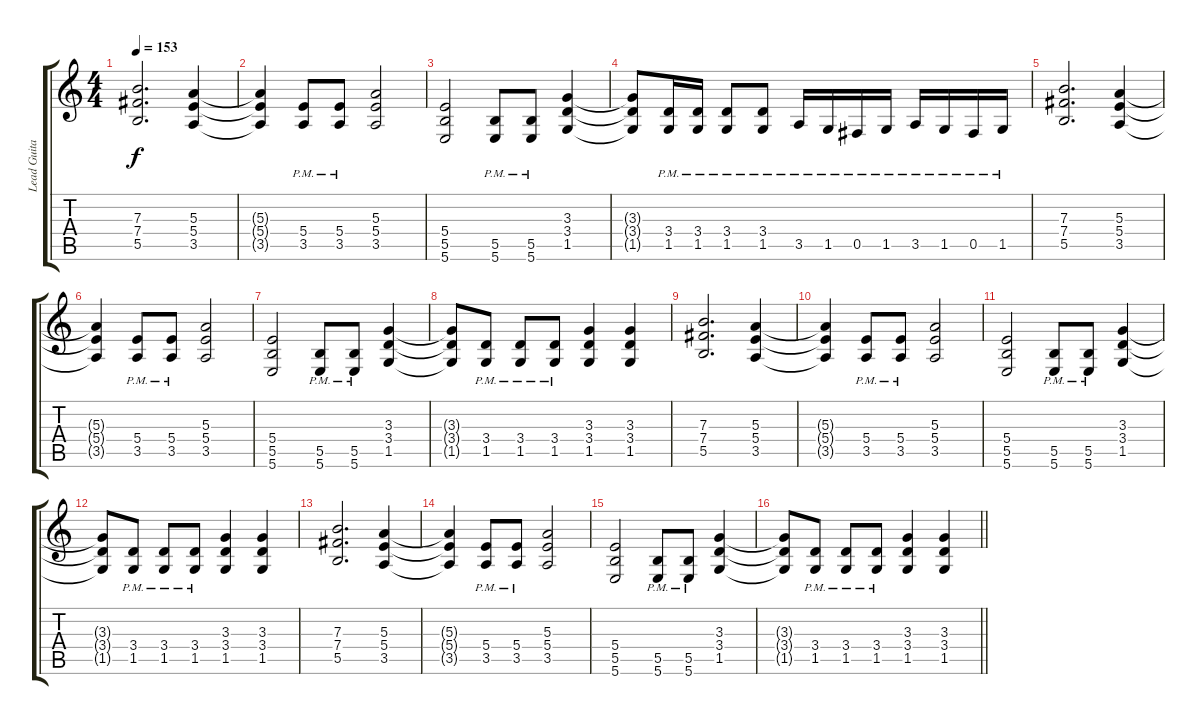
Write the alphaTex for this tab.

\track ("Lead Guitar" "Lead Guita") {instrument distortionguitar}
\staff {score tabs}
\tuning (Db4 Ab3 E3 B2 Gb2 B1) {hide}
\ts (4 4)
\tempo 153
\clef g2
\ks c
(7.3 7.4 5.5).2{d dy f} (5.3 5.4 3.5).4 |
(5.3{t} 5.4{t} 3.5{t}).4 (5.4{pm} 3.5{pm}).8 (5.4{pm} 3.5{pm}).8 (5.3 5.4 3.5).2 |
(5.4 5.5 5.6).2 (5.5{pm} 5.6{pm}).8 (5.5{pm} 5.6{pm}).8 (3.3 3.4 1.5).4 |
(3.3{t} 3.4{t} 1.5{t}).8 (3.4{pm} 1.5{pm}).16 (3.4{pm} 1.5{pm}).16 (3.4{pm} 1.5{pm}).8 (3.4{pm} 1.5{pm}).8 3.5{pm}.16 1.5{pm}.16 0.5{pm}.16 1.5{pm}.16 3.5{pm}.16 1.5{pm}.16 0.5{pm}.16 1.5{pm}.16 |
(7.3 7.4 5.5).2{d} (5.3 5.4 3.5).4 |
(5.3{t} 5.4{t} 3.5{t}).4 (5.4{pm} 3.5{pm}).8 (5.4{pm} 3.5{pm}).8 (5.3 5.4 3.5).2 |
(5.4 5.5 5.6).2 (5.5{pm} 5.6{pm}).8 (5.5{pm} 5.6{pm}).8 (3.3 3.4 1.5).4 |
(3.3{t} 3.4{t} 1.5{t}).8 (3.4{pm} 1.5{pm}).8 (3.4{pm} 1.5{pm}).8 (3.4{pm} 1.5{pm}).8 (3.3 3.4 1.5).4 (3.3 3.4 1.5).4 |
(7.3 7.4 5.5).2{d} (5.3 5.4 3.5).4 |
(5.3{t} 5.4{t} 3.5{t}).4 (5.4{pm} 3.5{pm}).8 (5.4{pm} 3.5{pm}).8 (5.3 5.4 3.5).2 |
(5.4 5.5 5.6).2 (5.5{pm} 5.6{pm}).8 (5.5{pm} 5.6{pm}).8 (3.3 3.4 1.5).4 |
(3.3{t} 3.4{t} 1.5{t}).8 (3.4{pm} 1.5{pm}).8 (3.4{pm} 1.5{pm}).8 (3.4{pm} 1.5{pm}).8 (3.3 3.4 1.5).4 (3.3 3.4 1.5).4 |
(7.3 7.4 5.5).2{d} (5.3 5.4 3.5).4 |
(5.3{t} 5.4{t} 3.5{t}).4 (5.4{pm} 3.5{pm}).8 (5.4{pm} 3.5{pm}).8 (5.3 5.4 3.5).2 |
(5.4 5.5 5.6).2 (5.5{pm} 5.6{pm}).8 (5.5{pm} 5.6{pm}).8 (3.3 3.4 1.5).4 |
\barLineRight lightlight
(3.3{t} 3.4{t} 1.5{t}).8 (3.4{pm} 1.5{pm}).8 (3.4{pm} 1.5{pm}).8 (3.4{pm} 1.5{pm}).8 (3.3 3.4 1.5).4 (3.3 3.4 1.5).4
